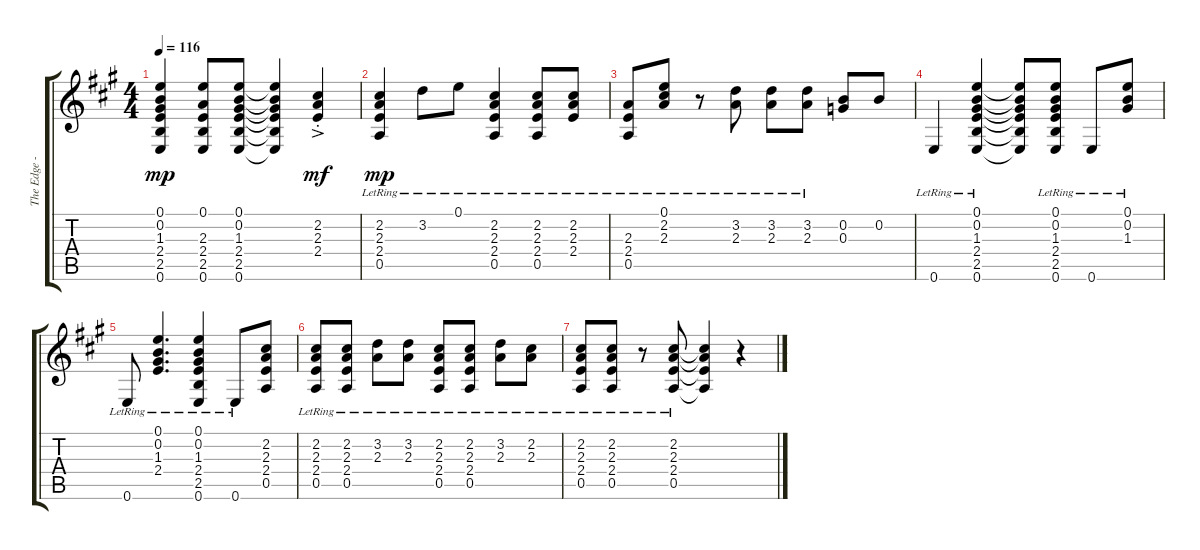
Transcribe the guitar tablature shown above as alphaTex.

\track ("The Edge - Rhythm Guitar" "The Edge -") {instrument overdrivenguitar}
\staff {score tabs}
\tuning (E4 B3 G3 D3 A2 E2) {hide}
\ts (4 4)
\tempo 116
\clef g2
\ks a
(0.1 0.2 1.3 2.4 2.5 0.6).4{dy mp} (0.1 2.3 2.4 2.5 0.6).8 (0.1 0.2 1.3 2.4 2.5 0.6).8 (0.1{t} 0.2{t} 1.3{t} 2.4{t} 2.5{t} 0.6{t}).4 (2.2{ac st} 2.3{ac st} 2.4{ac st}).4{dy mf} |
(2.2{lr} 2.3{lr} 2.4{lr} 0.5{lr}).4{dy mp} 3.2{lr}.8 0.1{lr}.8 (2.2{lr} 2.3{lr} 2.4{lr} 0.5{lr}).4 (2.2{lr} 2.3{lr} 2.4{lr} 0.5{lr}).8 (2.2{lr} 2.3{lr} 2.4{lr}).8 |
(2.3{lr} 2.4{lr} 0.5{lr}).8 (0.1{lr} 2.2{lr} 2.3{lr}).8 r.8 (3.2{lr} 2.3{lr}).8 (3.2{lr} 2.3{lr}).8 (3.2{lr} 2.3{lr}).8 (0.2 0.3).8 0.2.8 |
0.6{lr}.4 (0.1{lr} 0.2{lr} 1.3{lr} 2.4{lr} 2.5{lr} 0.6{lr}).4 (0.1{t} 0.2{t} 1.3{t} 2.4{t} 2.5{t} 0.6{t}).8 (0.1{lr} 0.2{lr} 1.3{lr} 2.4{lr} 2.5{lr} 0.6{lr}).8 0.6{lr}.8 (0.1{lr} 0.2{lr} 1.3{lr}).8 |
0.6{lr}.8 (0.1{lr} 0.2{lr} 1.3{lr} 2.4{lr}).4{d} (0.1{lr} 0.2{lr} 1.3{lr} 2.4{lr} 2.5{lr} 0.6{lr}).4 0.6{lr}.8 (2.2 2.3 2.4 0.5).8 |
(2.2{lr} 2.3{lr} 2.4{lr} 0.5{lr}).8 (2.2{lr} 2.3{lr} 2.4{lr} 0.5{lr}).8 (3.2{lr} 2.3{lr}).8 (3.2{lr} 2.3{lr}).8 (2.2{lr} 2.3{lr} 2.4{lr} 0.5{lr}).8 (2.2{lr} 2.3{lr} 2.4{lr} 0.5{lr}).8 (3.2{lr} 2.3{lr}).8 (2.2{lr} 2.3{lr}).8 |
(2.2{lr} 2.3{lr} 2.4{lr} 0.5{lr}).8 (2.2{lr} 2.3{lr} 2.4{lr} 0.5{lr}).8 r.8 (2.2{lr} 2.3{lr} 2.4{lr} 0.5{lr}).8 (2.2{t} 2.3{t} 2.4{t} 0.5{t}).4 r.4
